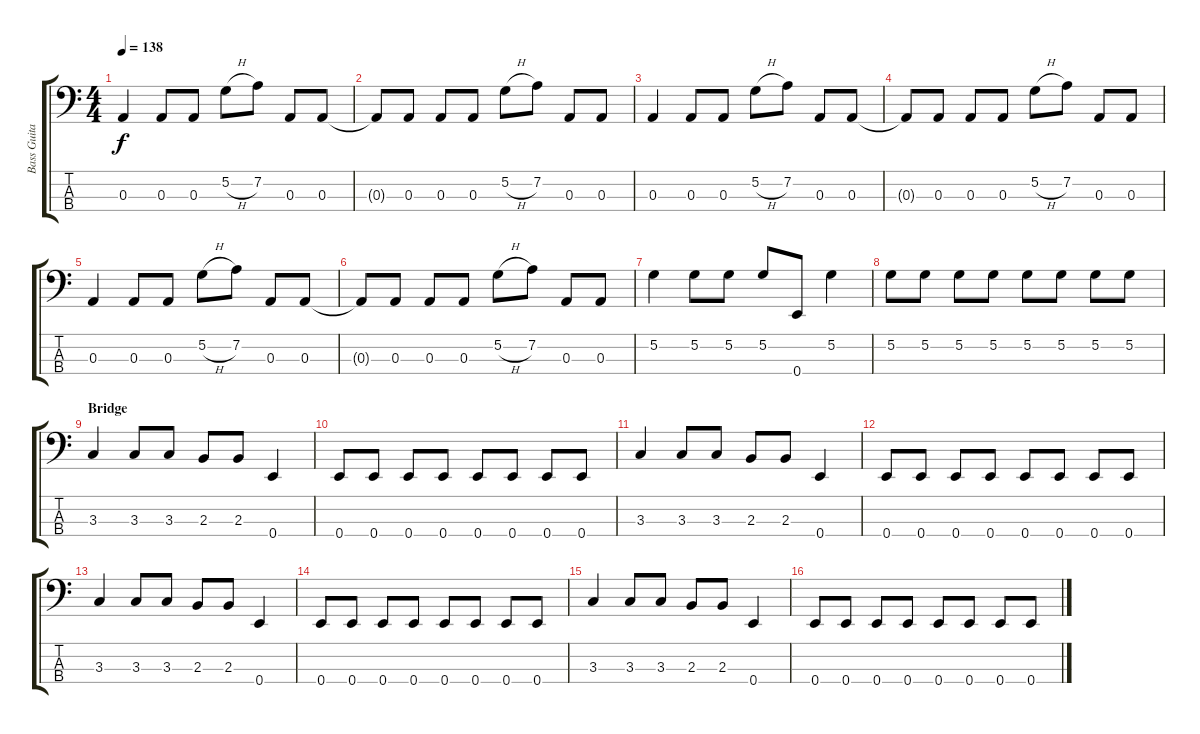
\track ("Bass Guitar" "Bass Guita") {instrument electricbasspick}
\staff {score tabs}
\tuning (G2 D2 A1 E1) {hide}
\ts (4 4)
\tempo 138
\clef f4
\ks c
0.3.4{dy f} 0.3.8 0.3.8 5.2{h}.8 7.2.8 0.3.8 0.3.8 |
0.3{t}.8 0.3.8 0.3.8 0.3.8 5.2{h}.8 7.2.8 0.3.8 0.3.8 |
0.3.4 0.3.8 0.3.8 5.2{h}.8 7.2.8 0.3.8 0.3.8 |
0.3{t}.8 0.3.8 0.3.8 0.3.8 5.2{h}.8 7.2.8 0.3.8 0.3.8 |
0.3.4 0.3.8 0.3.8 5.2{h}.8 7.2.8 0.3.8 0.3.8 |
0.3{t}.8 0.3.8 0.3.8 0.3.8 5.2{h}.8 7.2.8 0.3.8 0.3.8 |
5.2.4 5.2.8 5.2.8 5.2.8 0.4.8 5.2.4 |
5.2.8 5.2.8 5.2.8 5.2.8 5.2.8 5.2.8 5.2.8 5.2.8 |
\section ("" "Bridge")
3.3.4 3.3.8 3.3.8 2.3.8 2.3.8 0.4.4 |
0.4.8 0.4.8 0.4.8 0.4.8 0.4.8 0.4.8 0.4.8 0.4.8 |
3.3.4 3.3.8 3.3.8 2.3.8 2.3.8 0.4.4 |
0.4.8 0.4.8 0.4.8 0.4.8 0.4.8 0.4.8 0.4.8 0.4.8 |
3.3.4 3.3.8 3.3.8 2.3.8 2.3.8 0.4.4 |
0.4.8 0.4.8 0.4.8 0.4.8 0.4.8 0.4.8 0.4.8 0.4.8 |
3.3.4 3.3.8 3.3.8 2.3.8 2.3.8 0.4.4 |
0.4.8 0.4.8 0.4.8 0.4.8 0.4.8 0.4.8 0.4.8 0.4.8
